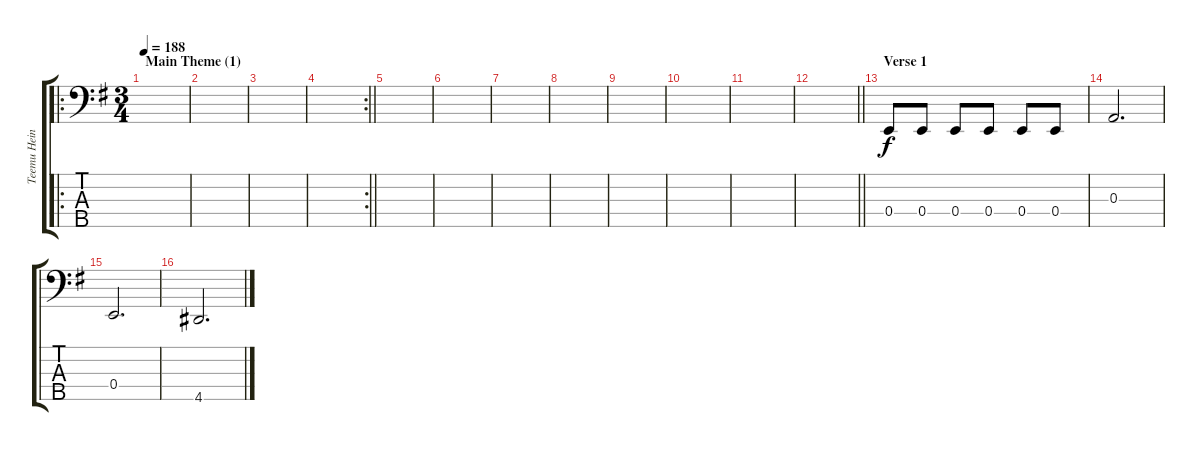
\track ("Teemu Heinola (bass)" "Teemu Hein") {instrument electricbasspick}
\staff {score tabs}
\tuning (G2 D2 A1 E1 B0) {hide}
\ro
\ts (3 4)
\section ("" "Main Theme (1)")
\tempo 188
\clef f4
\ks eminor
|
|
|
\rc 2
\barLineRight lightlight
|
|
|
|
|
|
|
|
\barLineRight lightlight
|
\section ("" "Verse 1")
0.4.8 0.4.8 0.4.8 0.4.8 0.4.8 0.4.8 |
0.3.2{d} |
0.4.2{d} |
4.5.2{d}
